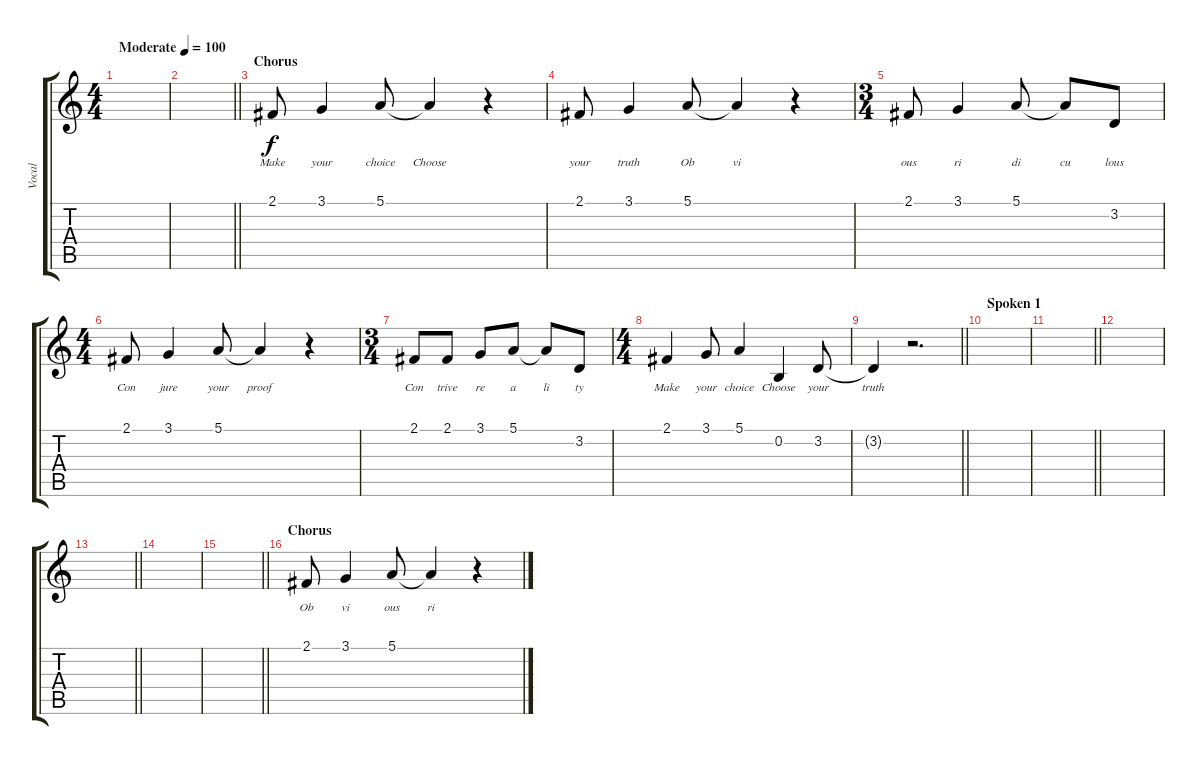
\track ("Vocal" "Vocal") {instrument acousticgrandpiano}
\staff {score tabs}
\tuning (E4 B3 G3 D3 A2 E2) {hide}
\ts (4 4)
\tempo (100 "Moderate")
\clef g2
\ks c
|
\barLineRight lightlight
|
\section ("" "Chorus")
2.1.8{lyrics (0 "Make") lyrics (1 "") lyrics (2 "") lyrics (3 "") lyrics (4 "")} 3.1.4{lyrics (0 "your") lyrics (1 "") lyrics (2 "") lyrics (3 "") lyrics (4 "")} 5.1.8{lyrics (0 "choice") lyrics (1 "") lyrics (2 "") lyrics (3 "") lyrics (4 "")} 5.1{t}.4{lyrics (0 "Choose") lyrics (1 "") lyrics (2 "") lyrics (3 "") lyrics (4 "")} r.4 |
2.1.8{lyrics (0 "your") lyrics (1 "") lyrics (2 "") lyrics (3 "") lyrics (4 "")} 3.1.4{lyrics (0 "truth") lyrics (1 "") lyrics (2 "") lyrics (3 "") lyrics (4 "")} 5.1.8{lyrics (0 "Ob") lyrics (1 "") lyrics (2 "") lyrics (3 "") lyrics (4 "")} 5.1{t}.4{lyrics (0 "vi") lyrics (1 "") lyrics (2 "") lyrics (3 "") lyrics (4 "")} r.4 |
\ts (3 4)
2.1.8{lyrics (0 "ous") lyrics (1 "") lyrics (2 "") lyrics (3 "") lyrics (4 "")} 3.1.4{lyrics (0 "ri") lyrics (1 "") lyrics (2 "") lyrics (3 "") lyrics (4 "")} 5.1.8{lyrics (0 "di") lyrics (1 "") lyrics (2 "") lyrics (3 "") lyrics (4 "")} 5.1{t}.8{lyrics (0 "cu") lyrics (1 "") lyrics (2 "") lyrics (3 "") lyrics (4 "")} 3.2.8{lyrics (0 "lous") lyrics (1 "") lyrics (2 "") lyrics (3 "") lyrics (4 "")} |
\ts (4 4)
2.1.8{lyrics (0 "Con") lyrics (1 "") lyrics (2 "") lyrics (3 "") lyrics (4 "")} 3.1.4{lyrics (0 "jure") lyrics (1 "") lyrics (2 "") lyrics (3 "") lyrics (4 "")} 5.1.8{lyrics (0 "your") lyrics (1 "") lyrics (2 "") lyrics (3 "") lyrics (4 "")} 5.1{t}.4{lyrics (0 "proof") lyrics (1 "") lyrics (2 "") lyrics (3 "") lyrics (4 "")} r.4 |
\ts (3 4)
2.1.8{lyrics (0 "Con") lyrics (1 "") lyrics (2 "") lyrics (3 "") lyrics (4 "")} 2.1.8{lyrics (0 "trive") lyrics (1 "") lyrics (2 "") lyrics (3 "") lyrics (4 "")} 3.1.8{lyrics (0 "re") lyrics (1 "") lyrics (2 "") lyrics (3 "") lyrics (4 "")} 5.1.8{lyrics (0 "a") lyrics (1 "") lyrics (2 "") lyrics (3 "") lyrics (4 "")} 5.1{t}.8{lyrics (0 "li") lyrics (1 "") lyrics (2 "") lyrics (3 "") lyrics (4 "")} 3.2.8{lyrics (0 "ty") lyrics (1 "") lyrics (2 "") lyrics (3 "") lyrics (4 "")} |
\ts (4 4)
2.1.4{lyrics (0 "Make") lyrics (1 "") lyrics (2 "") lyrics (3 "") lyrics (4 "")} 3.1.8{lyrics (0 "your") lyrics (1 "") lyrics (2 "") lyrics (3 "") lyrics (4 "")} 5.1.4{lyrics (0 "choice") lyrics (1 "") lyrics (2 "") lyrics (3 "") lyrics (4 "")} 0.2.4{lyrics (0 "Choose") lyrics (1 "") lyrics (2 "") lyrics (3 "") lyrics (4 "")} 3.2.8{lyrics (0 "your") lyrics (1 "") lyrics (2 "") lyrics (3 "") lyrics (4 "")} |
\barLineRight lightlight
3.2{t}.4{lyrics (0 "truth") lyrics (1 "") lyrics (2 "") lyrics (3 "") lyrics (4 "")} r.2{d} |
\section ("" "Spoken 1")
|
\barLineRight lightlight
|
|
\barLineRight lightlight
|
|
\barLineRight lightlight
|
\section ("" "Chorus")
2.1.8{lyrics (0 "Ob") lyrics (1 "") lyrics (2 "") lyrics (3 "") lyrics (4 "")} 3.1.4{lyrics (0 "vi") lyrics (1 "") lyrics (2 "") lyrics (3 "") lyrics (4 "")} 5.1.8{lyrics (0 "ous") lyrics (1 "") lyrics (2 "") lyrics (3 "") lyrics (4 "")} 5.1{t}.4{lyrics (0 "ri") lyrics (1 "") lyrics (2 "") lyrics (3 "") lyrics (4 "")} r.4
